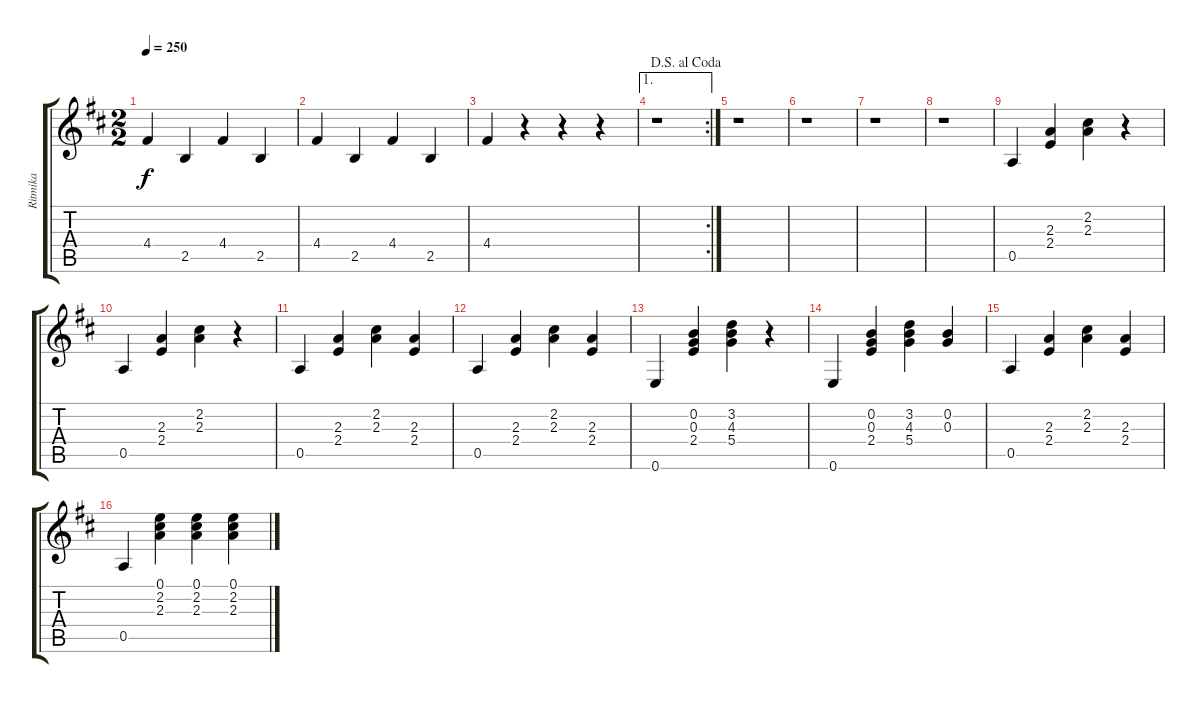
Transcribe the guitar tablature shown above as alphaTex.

\track ("Ritmika" "Ritmika") {instrument acousticguitarsteel}
\staff {score tabs}
\tuning (E4 B3 G3 D3 A2 E2) {hide}
\ts (2 2)
\tempo 250
\clef g2
\ks d
4.4.4{dy f} 2.5.4 4.4.4 2.5.4 |
4.4.4 2.5.4 4.4.4 2.5.4 |
4.4.4 r.4 r.4 r.4 |
\ae 1
\rc 2
\jump dalsegnoalcoda
r.1 |
r.1 |
r.1 |
r.1 |
r.1 |
0.5.4 (2.3 2.4).4 (2.2 2.3).4 r.4 |
0.5.4 (2.3 2.4).4 (2.2 2.3).4 r.4 |
0.5.4 (2.3 2.4).4 (2.2 2.3).4 (2.3 2.4).4 |
0.5.4 (2.3 2.4).4 (2.2 2.3).4 (2.3 2.4).4 |
0.6.4 (0.2 0.3 2.4).4 (3.2 4.3 5.4).4 r.4 |
0.6.4 (0.2 0.3 2.4).4 (3.2 4.3 5.4).4 (0.2 0.3).4 |
0.5.4 (2.3 2.4).4 (2.2 2.3).4 (2.3 2.4).4 |
0.5.4 (0.1 2.2 2.3).4 (0.1 2.2 2.3).4 (0.1 2.2 2.3).4
